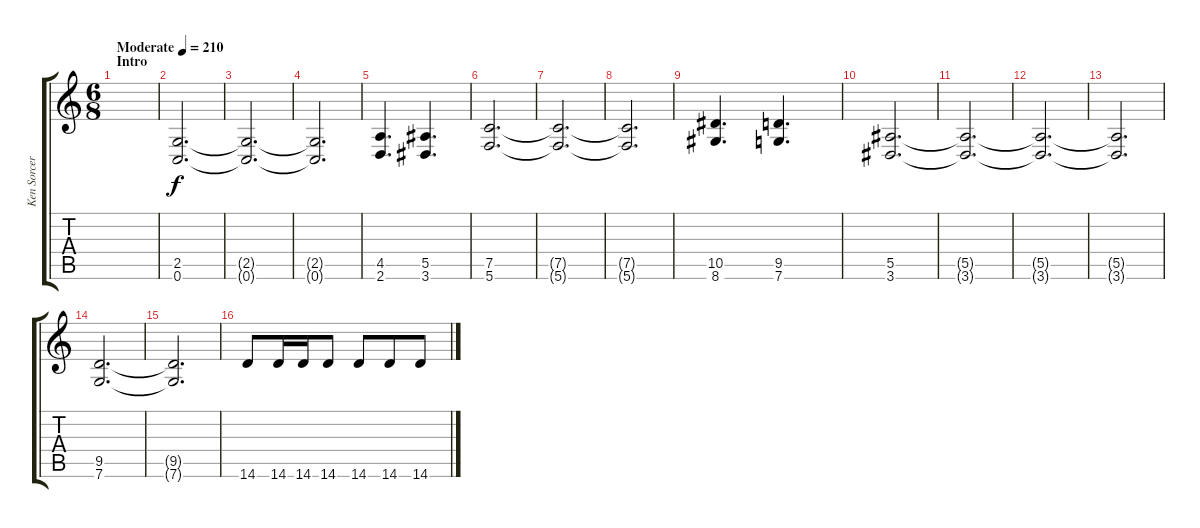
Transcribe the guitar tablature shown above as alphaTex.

\track ("Ken Sorceron" "Ken Sorcer") {instrument distortionguitar}
\staff {score tabs}
\tuning (C4 G3 Eb3 Bb2 F2 C2) {hide}
\ts (6 8)
\section ("" "Intro")
\tempo (210 "Moderate")
\clef g2
\ks c
|
(2.5 0.6).2{d} |
(2.5{t} 0.6{t}).2{d} |
(2.5{t} 0.6{t}).2{d} |
(4.5 2.6).4{d} (5.5 3.6).4{d} |
(7.5 5.6).2{d} |
(7.5{t} 5.6{t}).2{d} |
(7.5{t} 5.6{t}).2{d} |
(10.5 8.6).4{d} (9.5 7.6).4{d} |
(5.5 3.6).2{d} |
(5.5{t} 3.6{t}).2{d} |
(5.5{t} 3.6{t}).2{d} |
(5.5{t} 3.6{t}).2{d} |
(9.5 7.6).2{d} |
(9.5{t} 7.6{t}).2{d} |
14.6.8 14.6.16 14.6.16 14.6.8 14.6.8 14.6.8 14.6.8
